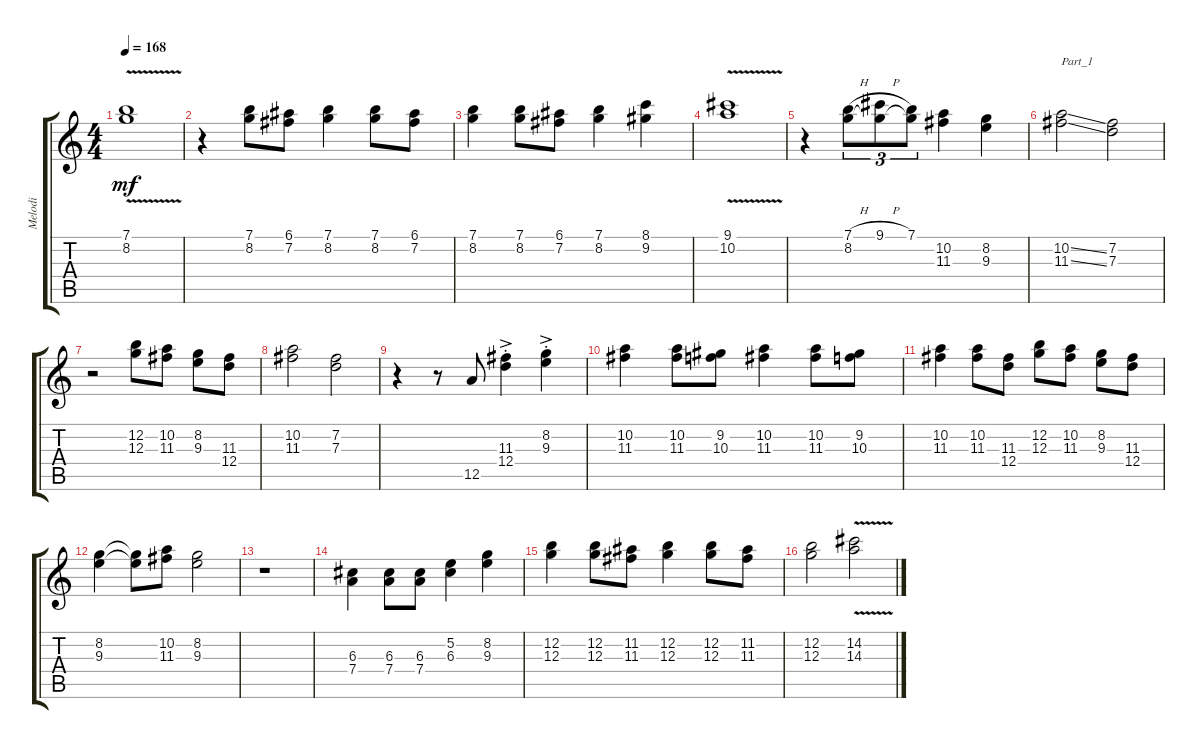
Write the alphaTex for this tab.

\track ("Melodi" "Melodi") {instrument acousticguitarsteel}
\staff {score tabs}
\tuning (E4 B3 G3 D3 A2 E2) {hide}
\ts (4 4)
\tempo 168
\clef g2
\ks c
(7.1{v t} 8.2{v t}).1{dy mf} |
r.4 (7.1 8.2).8 (6.1 7.2).8 (7.1 8.2).4 (7.1 8.2).8 (6.1 7.2).8 |
(7.1 8.2).4 (7.1 8.2).8 (6.1 7.2).8 (7.1 8.2).4 (8.1 9.2).4 |
(9.1{v} 10.2{v}).1 |
r.4 (7.1{h} 8.2).8{tu (3 2)} (9.1{h} 8.2{t}).8{tu (3 2)} (7.1 8.2{t}).8{tu (3 2)} (10.2 11.3).4 (8.2 9.3).4 |
(10.2{ss} 11.3{ss}).2{txt "Part_1"} (7.2 7.3).2 |
r.2 (12.2 12.3).8 (10.2 11.3).8 (8.2 9.3).8 (11.3 12.4).8 |
(10.2 11.3).2 (7.2 7.3).2 |
r.4 r.8 12.5.8 (11.3{ac st} 12.4{ac st}).4 (8.2{ac st} 9.3{ac st}).4 |
(10.2 11.3).4 (10.2 11.3).8 (9.2 10.3).8 (10.2 11.3).4 (10.2 11.3).8 (9.2 10.3).8 |
(10.2 11.3).4 (10.2 11.3).8 (11.3 12.4).8 (12.2 12.3).8 (10.2 11.3).8 (8.2 9.3).8 (11.3 12.4).8 |
(8.2 9.3).4 (8.2{t} 9.3{t}).8 (10.2 11.3).8 (8.2 9.3).2 |
r.1 |
(6.3 7.4).4 (6.3 7.4).8 (6.3 7.4).8 (5.2 6.3).4 (8.2 9.3).4 |
(12.2 12.3).4 (12.2 12.3).8 (11.2 11.3).8 (12.2 12.3).4 (12.2 12.3).8 (11.2 11.3).8 |
(12.2 12.3).2 (14.2{v} 14.3).2
